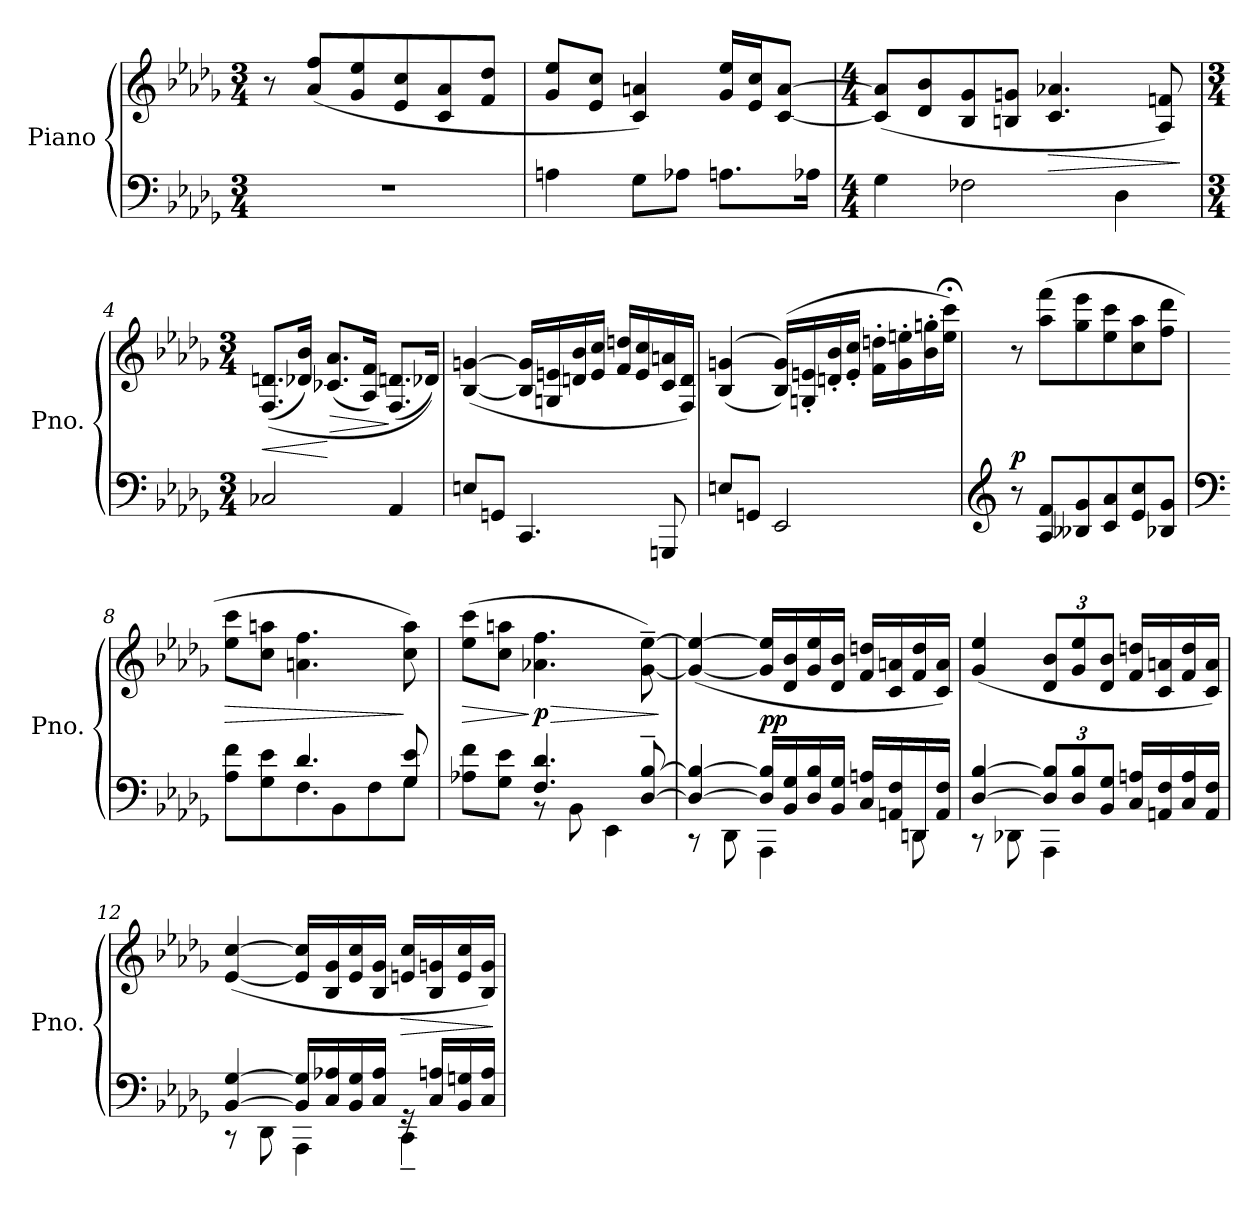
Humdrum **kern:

**kern	**kern	**dynam
*part1	*part1	*part1
*staff2	*staff1	*staff1/2
*I"Piano	*	*
*I'Pno.	*	*
*clefF4	*clefG2	*
*k[b-e-a-d-g-]	*k[b-e-a-d-g-]	*
*M3/4	*M3/4	*
=1	=1	=1
2.r	8r	.
*	*MM54	*
.	(>8a-/ 8ff/L	.
.	8g-/ 8ee-/	.
.	8e-/ 8cc/	.
.	8c/ 8a-/	.
.	8f/ 8dd-/J	.
=2	=2	=2
4An\	8g-/ 8ee-/L	.
.	8e-/ 8cc/J	.
8G-\L	4c/ 4an/)	.
8A-X\J	.	.
8.An\L	16g-/ 16ee-/LL	.
.	16e-/ 16cc/J	.
.	[8c/ [8a/J	.
16A-X\Jk	.	.
=3	=3	=3
*M4/4	*M4/4	*
4G-\	(>8c/] 8an/]L	.
.	8d-/ 8b-/	.
2F-X\	8B-/ 8g-/	.
.	8Bn/ 8gn/J	.
!	!	!LO:HP:b
.	4.c/ 4.a-X/	>
4D-\	.	.
.	8A-/ 8fn/)	.
.	.	]
!!LO:LB:g=z
=4	=4	=4
*M3/4	*M3/4	*
!	!	!LO:HP:b
2C-X/	(<(>8.F/ 8.dn/L	<
.	16d-X/ 16b-/Jk)	.
!	!	!LO:HP:n=1:b
.	(<8.c-X/ 8.a-/L	[ >
.	16A-/ 16f/Jk)	.
4AA-/	(<8.F/ 8.dn/L	]
.	16d-X/Jk))	.
=5	=5	=5
8En/L	(>[4B-/ [4gn/	.
8GGn/J	.	.
4.CC/	16B-/] 16g/]LL	.
.	16Gn/ 16en/	.
.	16dn/ 16b-/	.
.	16e/ 16cc/JJ	.
.	16f/ 16ddn/LL	.
.	16e/ 16cc/	.
8GGGn/	16c/ 16an/	.
.	16F/ 16d/JJ)	.
=6	=6	=6
8En/L	(>(<4B-/ 4gn/	.
8GGn/J	.	.
2EE-/	(>16B-/ 16g/LL))	.
.	16Gn/' 16en/'	.
.	16dn/' 16b-/'	.
.	16e/' 16cc/'JJ	.
.	16f\' 16ddn\'LL	.
.	16g\' 16een\'	.
.	16b-\' 16ggn\'	.
.	16ee\;< 16ccc\;<JJ)	.
!!LO:LB:g=z
=7	=7	=7
*clefG2	*	*
!	!	!LO:DY:a=2
8r	8r	p
8A-/ 8f/L	(>8aa-\ 8fff\L	.
8B--X/ 8g-/	8gg-\ 8eee-\	.
8c/ 8a-/	8ee-\ 8ccc\	.
8e-/ 8cc/	8cc\ 8aa-\	.
8B-X/ 8g-/J	8ff\ 8ddd-\J	.
=8	=8	=8
*clefF4	*	*
*^	*	*
*	*^	*	*
!	!	!	!	!LO:HP:b
4ryy	8A-\ 8f\L	4ryy	8ee-\ 8ccc\L	>
.	8G-\ 8e-\	.	8cc\ 8aan\J	.
4.d-/	8F\yy 8d-\yy	4.F\	4.an\ 4.ff\	.
.	8BB-\	.	.	.
.	8F\	.	.	.
8G-/ 8e-/	8G-\J	8ryy	8cc\ 8aa\)	]
=9	=9	=9	=9	=9
!	!	!	!	!LO:HP:b
*	*v	*v	*	*
8A-X\ 8f\L	4ryy	(>8ee-\ 8ccc\L	>
8G-\ 8e-\J	.	8cc\ 8aan\J	.
!	!	!	!LO:HP:n=1:b
!	!	!	!LO:DY:n=1:b
4.F/ 4.d-/	8r	4.a-X\ 4.ff\	] > p
.	8BB-\	.	.
.	4EE-\	.	.
[8D-/~ [8B-/~	.	[8g-\~ [8ee-\~)	.
*v	*v	*	*
.	.	]
=10	=10	=10
*^	*	*
4D-/_ 4B-/_	8r	(>4g-/_ 4ee-/_	.
.	8DD-\	.	.
!	!	!	!LO:DY:a=2
16D-/] 16B-/]LL	4AAA-\	16g-/] 16ee-/]LL	pp
16BB-/ 16G-/	.	16d-/ 16b-/	.
16D-/ 16B-/	.	16g-/ 16ee-/	.
16BB-/ 16G-/JJ	.	16d-/ 16b-/JJ	.
16C/ 16An/LL	8ryy	16f/ 16ddn/LL	.
16AAn/ 16F/	.	16c/ 16an/	.
16DDn/	8DD\	16f/ 16dd/	.
16AA/ 16F/JJ	.	16c/ 16a/JJ)	.
!!LO:LB:g=z
=11	=11	=11	=11
[4D-/ [4B-/	8r	(>4g-/ 4ee-/	.
.	8DD-X\	.	.
*Xbrackettup	*	*Xbrackettup	*
12D-/] 12B-/]L	4AAA-\	12d-/ 12b-/L	.
12D-/ 12B-/	.	12g-/ 12ee-/	.
12BB-/ 12G-/J	.	12d-/ 12b-/J	.
16C/ 16An/LL	8ryy	16f/ 16ddn/LL	.
16AAn/ 16F/	.	16c/ 16an/	.
16C/ 16A/	8ryy	16f/ 16dd/	.
16AA/ 16F/JJ	.	16c/ 16a/JJ)	.
=12	=12	=12	=12
[4BB-/ [4G-/	8r	(>[4e-/ [4cc/	.
.	8DD-\	.	.
16BB-/] 16G-/]LL	4AAA-\	16e-/] 16cc/]LL	.
16C/ 16A-X/	.	16B-/ 16g-/	.
16BB-/ 16G-/	.	16e-/ 16cc/	.
16C/ 16A-/JJ	.	16B-/ 16g-/JJ	.
!	!	!	!LO:HP:b
16rGG	4CC~\	16en/ 16cc/LL	>
16C/ 16An/LL	.	16B-/ 16gn/	.
16BB-/ 16Gn/	.	16e/ 16cc/	.
16C/ 16A/JJ	.	16B-/ 16g/JJ)	.
*v	*v	*	*
.	.	]
=	=	=
*-	*-	*-
